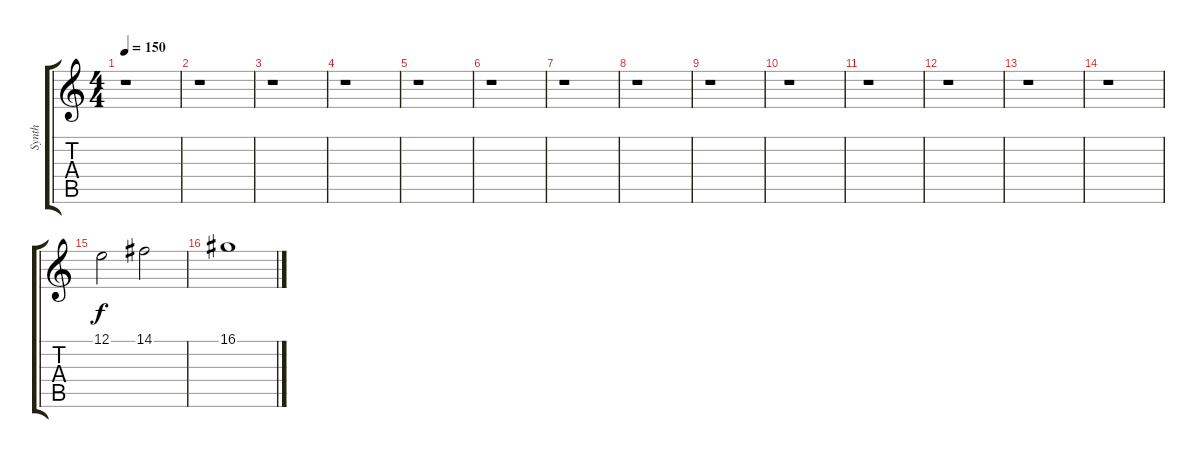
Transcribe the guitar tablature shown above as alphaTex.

\track ("Synth" "Synth") {instrument stringensemble1}
\staff {score tabs}
\tuning (E4 B3 G3 D3 A2 E2) {hide}
\ts (4 4)
\tempo 150
\clef g2
\ks c
r.1{dy f} |
r.1 |
r.1 |
r.1 |
r.1 |
r.1 |
r.1 |
r.1 |
r.1 |
r.1 |
r.1 |
r.1 |
r.1 |
r.1 |
12.1.2{volume 10} 14.1.2 |
16.1.1{volume 10}
